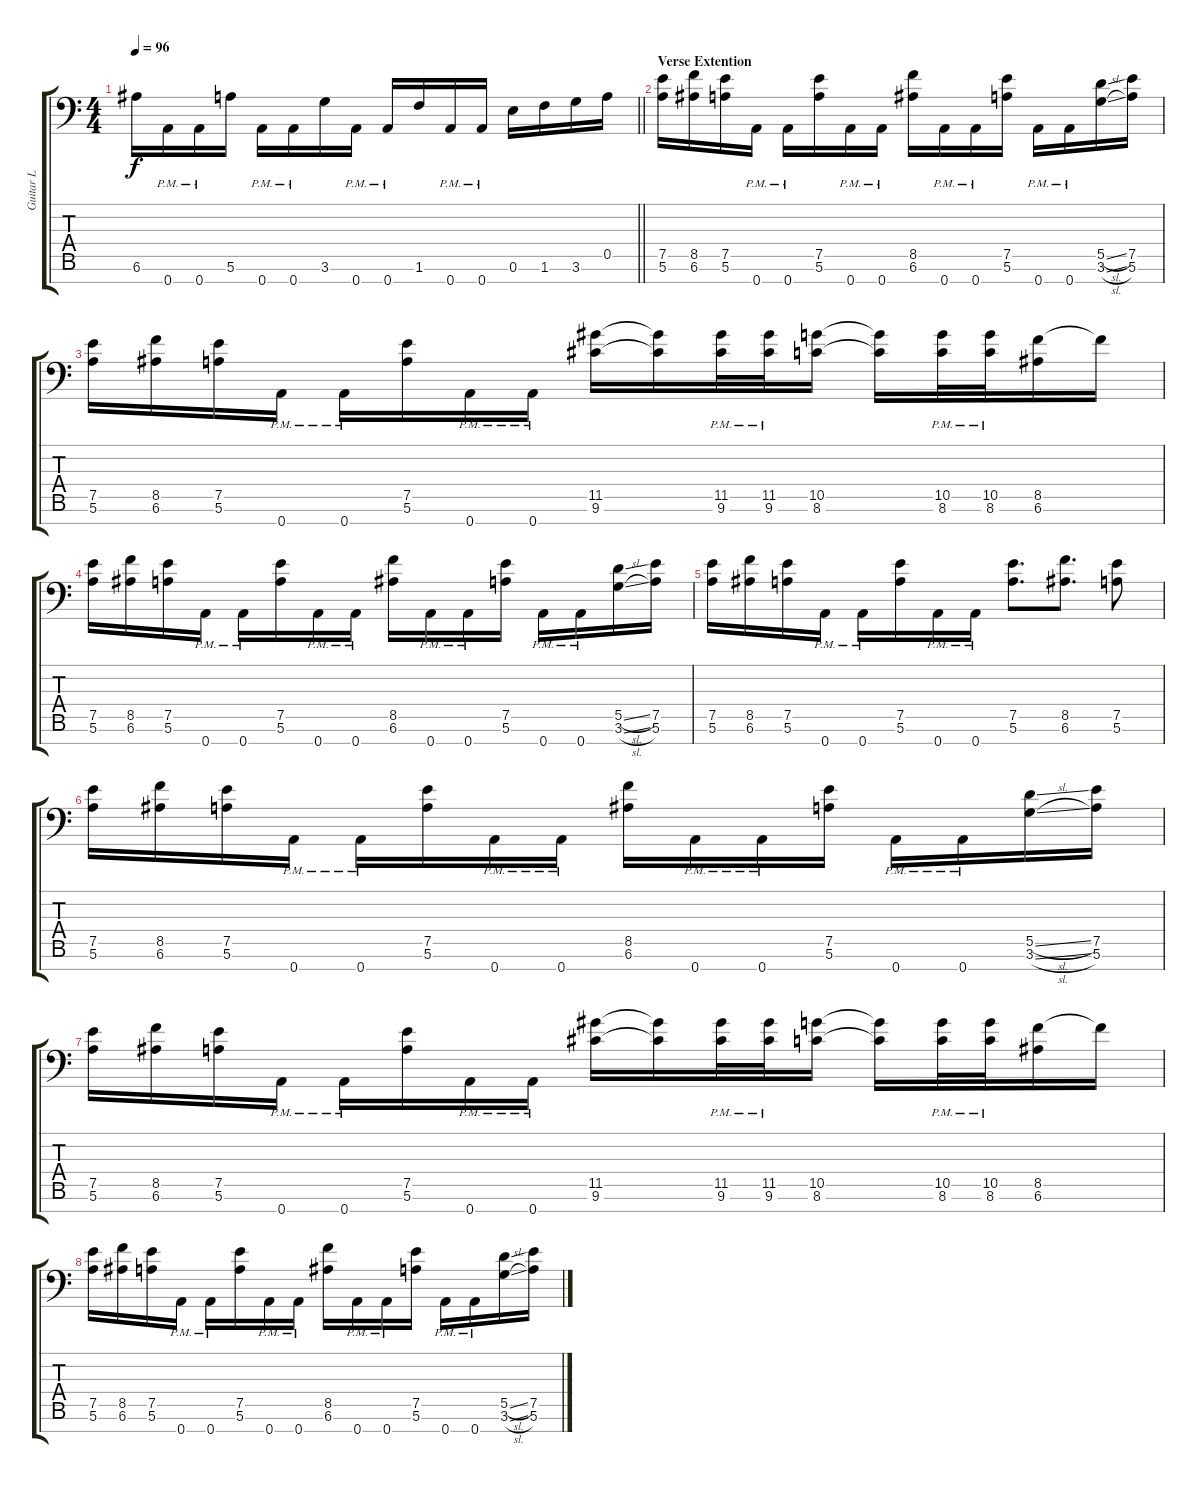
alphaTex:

\track ("Guitar L" "Guitar L") {instrument distortionguitar}
\staff {score tabs}
\tuning (E4 B3 G3 D3 A2 E2 A1) {hide}
\ts (4 4)
\tempo 96
\clef f4
\barLineRight lightlight
\ks c
6.6.16{dy f} 0.7{pm}.16 0.7{pm}.16 5.6.16 0.7{pm}.16 0.7{pm}.16 3.6.16 0.7{pm}.16 0.7{pm}.16 1.6.16 0.7{pm}.16 0.7{pm}.16 0.6.16 1.6.16 3.6.16 0.5.16 |
\section ("" "Verse Extention")
(7.5 5.6).16 (8.5 6.6).16 (7.5 5.6).16 0.7{pm}.16 0.7{pm}.16 (7.5 5.6).16 0.7{pm}.16 0.7{pm}.16 (8.5 6.6).16 0.7{pm}.16 0.7{pm}.16 (7.5 5.6).16 0.7{pm}.16 0.7{pm}.16 (5.5{sl} 3.6{sl}).16 (7.5 5.6).16 |
(7.5 5.6).16 (8.5 6.6).16 (7.5 5.6).16 0.7{pm}.16 0.7{pm}.16 (7.5 5.6).16 0.7{pm}.16 0.7{pm}.16 (11.5 9.6).16 (11.5{t} 9.6{t}).16 (11.5{pm} 9.6{pm}).32 (11.5{pm} 9.6{pm}).32 (10.5 8.6).16 (10.5{t} 8.6{t}).16 (10.5{pm} 8.6{pm}).32 (10.5{pm} 8.6{pm}).32 (8.5 6.6).16 8.5{t}.16 |
(7.5 5.6).16 (8.5 6.6).16 (7.5 5.6).16 0.7{pm}.16 0.7{pm}.16 (7.5 5.6).16 0.7{pm}.16 0.7{pm}.16 (8.5 6.6).16 0.7{pm}.16 0.7{pm}.16 (7.5 5.6).16 0.7{pm}.16 0.7{pm}.16 (5.5{sl} 3.6{sl}).16 (7.5 5.6).16 |
(7.5 5.6).16 (8.5 6.6).16 (7.5 5.6).16 0.7{pm}.16 0.7{pm}.16 (7.5 5.6).16 0.7{pm}.16 0.7{pm}.16 (7.5 5.6).8{d} (8.5 6.6).8{d} (7.5 5.6).8 |
(7.5 5.6).16 (8.5 6.6).16 (7.5 5.6).16 0.7{pm}.16 0.7{pm}.16 (7.5 5.6).16 0.7{pm}.16 0.7{pm}.16 (8.5 6.6).16 0.7{pm}.16 0.7{pm}.16 (7.5 5.6).16 0.7{pm}.16 0.7{pm}.16 (5.5{sl} 3.6{sl}).16 (7.5 5.6).16 |
(7.5 5.6).16 (8.5 6.6).16 (7.5 5.6).16 0.7{pm}.16 0.7{pm}.16 (7.5 5.6).16 0.7{pm}.16 0.7{pm}.16 (11.5 9.6).16 (11.5{t} 9.6{t}).16 (11.5{pm} 9.6{pm}).32 (11.5{pm} 9.6{pm}).32 (10.5 8.6).16 (10.5{t} 8.6{t}).16 (10.5{pm} 8.6{pm}).32 (10.5{pm} 8.6{pm}).32 (8.5 6.6).16 8.5{t}.16 |
(7.5 5.6).16 (8.5 6.6).16 (7.5 5.6).16 0.7{pm}.16 0.7{pm}.16 (7.5 5.6).16 0.7{pm}.16 0.7{pm}.16 (8.5 6.6).16 0.7{pm}.16 0.7{pm}.16 (7.5 5.6).16 0.7{pm}.16 0.7{pm}.16 (5.5{sl} 3.6{sl}).16 (7.5 5.6).16
